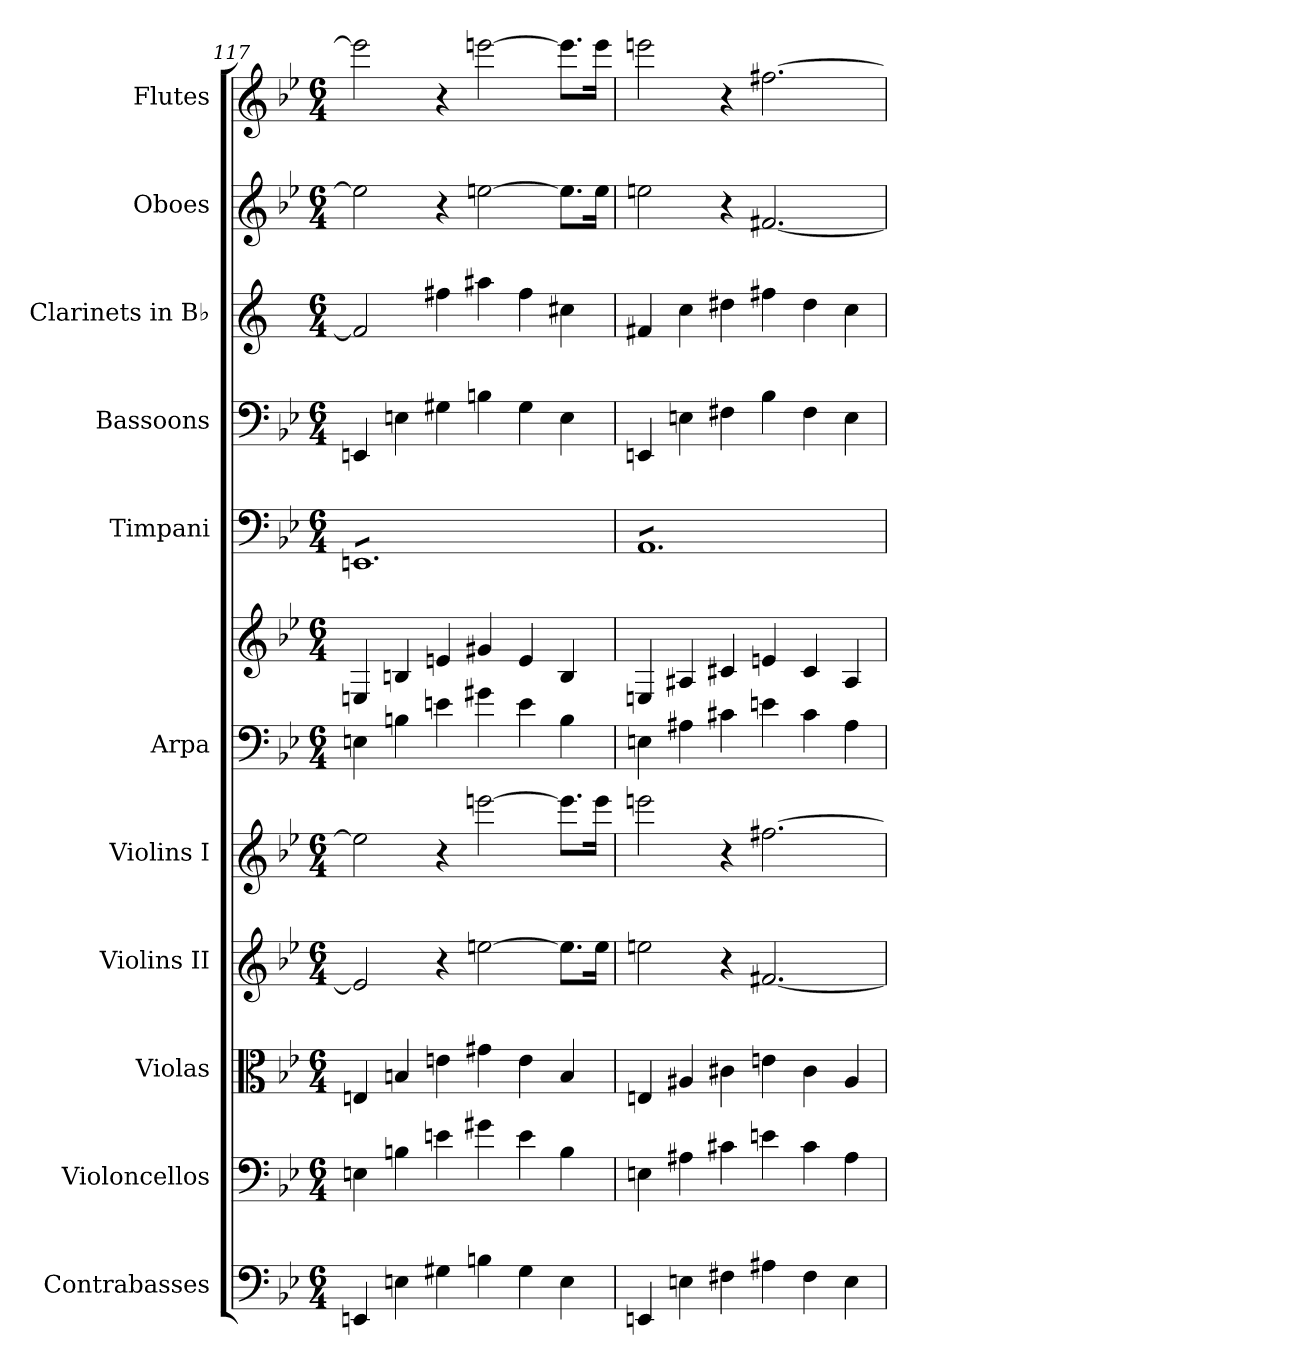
**kern	**kern	**kern	**kern	**kern	**kern	**kern	**kern	**kern	**kern	**kern	**kern
*part11	*part10	*part9	*part8	*part7	*part6	*part6	*part5	*part4	*part3	*part2	*part1
*staff12	*staff11	*staff10	*staff9	*staff8	*staff7	*staff6	*staff5	*staff4	*staff3	*staff2	*staff1
*I"Contrabasses	*I"Violoncellos	*I"Violas	*I"Violins II	*I"Violins I	*I"Arpa	*	*I"Timpani	*I"Bassoons	*I"Clarinets in B♭	*I"Oboes	*I"Flutes
*I'Cb.	*I'Vc.	*I'Vla.	*I'Vln. II	*I'Vln. I	*I'Arp.	*	*I'Timp.	*I'Bsn.	*	*I'Ob.	*I'Fl.
*clefF4	*clefF4	*clefC3	*clefG2	*clefG2	*clefF4	*clefG2	*clefF4	*clefF4	*clefG2	*clefG2	*clefG2
*ITrd7c12	*	*	*	*	*	*	*	*	*ITrd1c2	*	*
*k[b-e-]	*k[b-e-]	*k[b-e-]	*k[b-e-]	*k[b-e-]	*k[b-e-]	*k[b-e-]	*k[b-e-]	*k[b-e-]	*k[b-e-]	*k[b-e-]	*k[b-e-]
*M6/4	*M6/4	*M6/4	*M6/4	*M6/4	*M6/4	*M6/4	*M6/4	*M6/4	*M6/4	*M6/4	*M6/4
=117	=117	=117	=117	=117	=117	=117	=117	=117	=117	=117	=117
*	*	*	*	*	*	*	*tremolo	*	*	*	*
4EEEn/	4En\	4En/	2e/]	2ee\]	4En\	4En/	8EEnL	4EEn/	2e/]	2ee\]	2eee\]
.	.	.	.	.	.	.	8EEn	.	.	.	.
4EEn\	4Bn\	4Bn/	.	.	4Bn\	4Bn/	8EEn	4En\	.	.	.
.	.	.	.	.	.	.	8EEn	.	.	.	.
4GG#X\	4en\	4en\	4r	4r	4en\	4en/	8EEn	4G#X\	4een\	4r	4r
.	.	.	.	.	.	.	8EEn	.	.	.	.
4BBn\	4g#X\	4g#X\	[2een\	[2eeen\	4g#X\	4g#X/	8EEn	4Bn\	4gg#X\	[2een\	[2eeen\
.	.	.	.	.	.	.	8EEn	.	.	.	.
4GG#\	4e\	4e\	.	.	4e\	4e/	8EEn	4G#\	4ee\	.	.
.	.	.	.	.	.	.	8EEn	.	.	.	.
4EE\	4B\	4B/	8.ee\L]	8.eee\L]	4B\	4B/	8EEn	4E\	4bn\	8.ee\L]	8.eee\L]
.	.	.	.	.	.	.	8EEnJ	.	.	.	.
.	.	.	16ee\Jk	16eee\Jk	.	.	.	.	.	16ee\Jk	16eee\Jk
=118	=118	=118	=118	=118	=118	=118	=118	=118	=118	=118	=118
4EEEn/	4En\	4En/	2een\	2eeen\	4En\	4En/	8AAL	4EEn/	4en/	2een\	2eeen\
.	.	.	.	.	.	.	8AA	.	.	.	.
4EEn\	4A#X\	4A#X/	.	.	4A#X\	4A#X/	8AA	4En\	4b-\	.	.
.	.	.	.	.	.	.	8AA	.	.	.	.
4FF#X\	4c#X\	4c#X\	4r	4r	4c#X\	4c#X/	8AA	4F#X\	4cc#X\	4r	4r
.	.	.	.	.	.	.	8AA	.	.	.	.
4AA#X\	4en\	4en\	[2.f#X/	[2.ff#X\	4en\	4en/	8AA	4B-\	4een\	[2.f#X/	[2.ff#X\
.	.	.	.	.	.	.	8AA	.	.	.	.
4FF#\	4c#\	4c#\	.	.	4c#\	4c#/	8AA	4F#\	4cc#\	.	.
.	.	.	.	.	.	.	8AA	.	.	.	.
4EE\	4A#\	4A#/	.	.	4A#\	4A#/	8AA	4E\	4b-\	.	.
.	.	.	.	.	.	.	8AAJ	.	.	.	.
*	*	*	*	*	*	*	*Xtremolo	*	*	*	*
=	=	=	=	=	=	=	=	=	=	=	=
*-	*-	*-	*-	*-	*-	*-	*-	*-	*-	*-	*-
